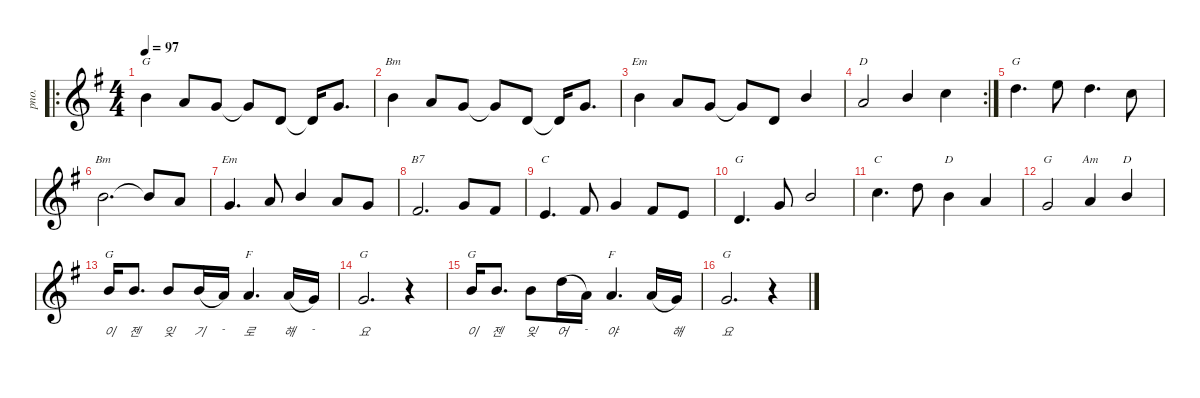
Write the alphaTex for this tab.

\defaultSystemsLayout 4
\hideDynamics
\bracketExtendMode nobrackets
\track ("Acoustic Piano" "pno.") {defaultSystemsLayout 4 instrument acousticgrandpiano}
\staff {score}
\tuning (E4 B3 G3 D3 A2 E2)
\chord ("G" 7 x x x x x) {firstfret 7 showdiagram false showfingering false}
\chord ("Bm" 7 x x x x x) {firstfret 7 showdiagram false showfingering false}
\chord ("Em" 7 x x x x x) {firstfret 7 showdiagram false showfingering false}
\chord ("D" 5 x x x x x) {showdiagram false showfingering false}
\chord ("G" 10 x x x x x) {firstfret 10 showdiagram false showfingering false}
\chord ("Em" 3 x x x x x) {showdiagram false showfingering false}
\chord ("B7" 2 x x x x x) {showdiagram false showfingering false}
\chord ("C" 0 x x x x x) {showdiagram false showfingering false}
\chord ("C" 8 x x x x x) {firstfret 8 showdiagram false showfingering false}
\chord ("D" 7 x x x x x) {firstfret 7 showdiagram false showfingering false}
\chord ("G" 3 x x x x x) {showdiagram false showfingering false}
\chord ("Am" 5 x x x x x) {showdiagram false showfingering false}
\chord ("F" 5 x x x x x) {showdiagram false showfingering false}
\ro
\ts (4 4)
\tempo 97
\clef g2
\ks g
7.1{acc forcenatural}.4{ch "G" dy mf instrument acousticgrandpiano beam Down} 5.1{acc forcenatural}.8{beam Up} 3.1{acc forcenatural}.8{beam Up} 3.1{t acc forcenatural}.8{beam Up} -2.1{acc forcenatural}.8{beam Up} -2.1{t acc forcenatural}.16{beam Up} 3.1{acc forcenatural}.8{d beam Up} |
7.1{acc forcenatural}.4{ch "Bm" beam Down} 5.1{acc forcenatural}.8{beam Up} 3.1{acc forcenatural}.8{beam Up} 3.1{t acc forcenatural}.8{beam Up} -2.1{acc forcenatural}.8{beam Up} -2.1{t acc forcenatural}.16{beam Up} 3.1{acc forcenatural}.8{d beam Up} |
7.1{acc forcenatural}.4{ch "Em" beam Down} 5.1{acc forcenatural}.8{beam Up} 3.1{acc forcenatural}.8{beam Up} 3.1{t acc forcenatural}.8{beam Up} -2.1{acc forcenatural}.8{beam Up} 7.1{acc forcenatural}.4{beam Up} |
\rc 2
5.1{acc forcenatural}.2{ch "D" beam Up} 7.1{acc forcenatural}.4{beam Up} 8.1{acc forcenatural}.4{beam Down} |
10.1{acc forcenatural}.4{d ch "G" beam Down} 12.1{acc forcenatural}.8{beam Down} 10.1{acc forcenatural}.4{d beam Down} 8.1{acc forcenatural}.8{beam Down} |
7.1{acc forcenatural}.2{d ch "Bm" beam Down} 7.1{t acc forcenatural}.8{beam Up} 5.1{acc forcenatural}.8{beam Up} |
3.1{acc forcenatural}.4{d ch "Em" beam Up} 5.1{acc forcenatural}.8{beam Up} 7.1{acc forcenatural}.4{beam Up} 5.1{acc forcenatural}.8{beam Up} 3.1{acc forcenatural}.8{beam Up} |
2.1{acc #}.2{d ch "B7" beam Up} 3.1{acc forcenatural}.8{beam Up} 2.1{acc #}.8{beam Up} |
0.1{acc forcenatural}.4{d ch "C" beam Up} 2.1{acc #}.8{beam Up} 3.1{acc forcenatural}.4{beam Up} 2.1{acc #}.8{beam Up} 0.1{acc forcenatural}.8{beam Up} |
-2.1{acc forcenatural}.4{d ch "G" beam Up} 3.1{acc forcenatural}.8{beam Up} 7.1{acc forcenatural}.2{beam Up} |
8.1{acc forcenatural}.4{d ch "C" beam Down} 10.1{acc forcenatural}.8{beam Down} 7.1{acc forcenatural}.4{ch "D" beam Down} 5.1{acc forcenatural}.4{beam Up} |
3.1{acc forcenatural}.2{ch "G" beam Up} 5.1{acc forcenatural}.4{ch "Am" beam Up} 7.1{acc forcenatural}.4{ch "D" beam Up} |
7.1{acc forcenatural}.16{ch "G" lyrics (0 "이") lyrics (1 "") lyrics (2 "") lyrics (3 "") lyrics (4 "") beam Up} 7.1{acc forcenatural}.8{d lyrics (0 "젠") lyrics (1 "") lyrics (2 "") lyrics (3 "") lyrics (4 "") beam Up} 7.1{acc forcenatural}.8{lyrics (0 "잊") lyrics (1 "") lyrics (2 "") lyrics (3 "") lyrics (4 "") beam Up} 7.1{acc forcenatural}.16{lyrics (0 "기") lyrics (1 "") lyrics (2 "") lyrics (3 "") lyrics (4 "") legatoorigin beam Up} 5.1{acc forcenatural}.16{lyrics (0 "-") lyrics (1 "") lyrics (2 "") lyrics (3 "") lyrics (4 "") beam Up} 5.1{acc forcenatural}.4{d ch "F" lyrics (0 "로") lyrics (1 "") lyrics (2 "") lyrics (3 "") lyrics (4 "") beam Up} 5.1{acc forcenatural}.16{lyrics (0 "해") lyrics (1 "") lyrics (2 "") lyrics (3 "") lyrics (4 "") legatoorigin beam Up} 3.1{acc forcenatural}.16{lyrics (0 "-") lyrics (1 "") lyrics (2 "") lyrics (3 "") lyrics (4 "") beam Up} |
3.1{acc forcenatural}.2{d ch "G" lyrics (0 "요") lyrics (1 "") lyrics (2 "") lyrics (3 "") lyrics (4 "") beam Up} r.4{beam Down} |
7.1{acc forcenatural}.16{ch "G" lyrics (0 "이") lyrics (1 "") lyrics (2 "") lyrics (3 "") lyrics (4 "") beam Up} 7.1{acc forcenatural}.8{d lyrics (0 "젠") lyrics (1 "") lyrics (2 "") lyrics (3 "") lyrics (4 "") beam Up} 7.1{acc forcenatural}.8{lyrics (0 "잊") lyrics (1 "") lyrics (2 "") lyrics (3 "") lyrics (4 "") beam Down} 10.1{acc forcenatural}.16{lyrics (0 "어") lyrics (1 "") lyrics (2 "") lyrics (3 "") lyrics (4 "") legatoorigin beam Down} 5.1{acc forcenatural}.16{lyrics (0 "-") lyrics (1 "") lyrics (2 "") lyrics (3 "") lyrics (4 "") beam Down} 5.1{acc forcenatural}.4{d ch "F" lyrics (0 "야") lyrics (1 "") lyrics (2 "") lyrics (3 "") lyrics (4 "") beam Up} 5.1{acc forcenatural}.16{legatoorigin beam Up} 3.1{acc forcenatural}.16{lyrics (0 "해") lyrics (1 "") lyrics (2 "") lyrics (3 "") lyrics (4 "") beam Up} |
3.1{acc forcenatural}.2{d ch "G" lyrics (0 "요") lyrics (1 "") lyrics (2 "") lyrics (3 "") lyrics (4 "") beam Up} r.4{beam Down}
